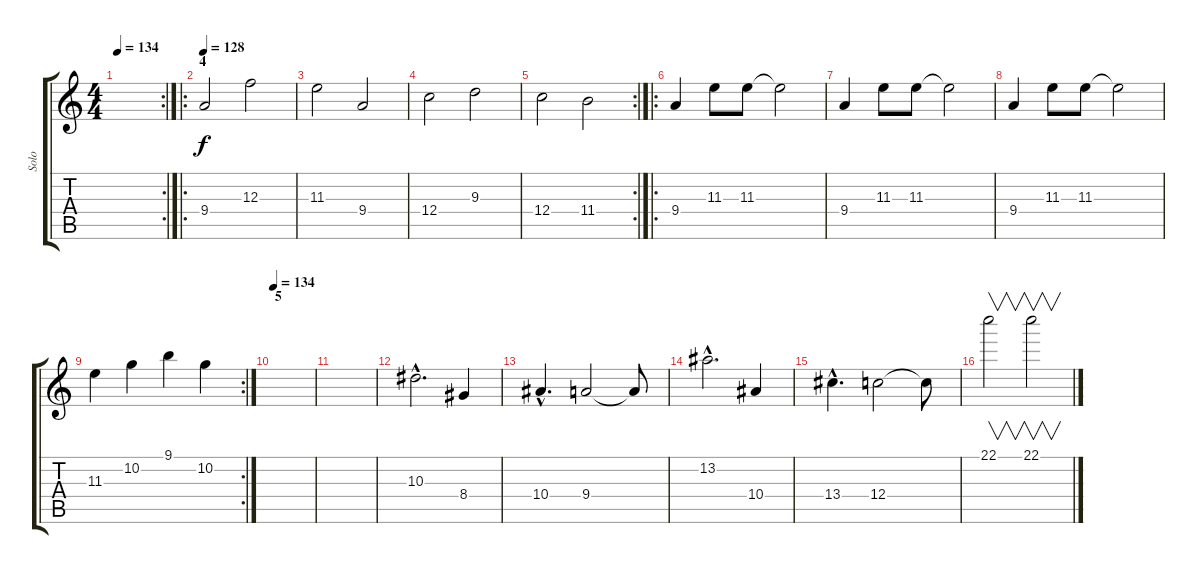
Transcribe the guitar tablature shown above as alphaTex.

\track ("Solo" "Solo") {instrument distortionguitar}
\staff {score tabs}
\tuning (D4 A3 F3 C3 G2 D2) {hide}
\rc 2
\ts (4 4)
\tempo 134
\clef g2
\ks c
|
\ro
\section ("" "4")
\tempo 128
9.4.2 12.3.2 |
11.3.2 9.4.2 |
12.4.2 9.3.2 |
\rc 2
12.4.2 11.4.2 |
\ro
9.4.4 11.3.8 11.3.8 11.3{t}.2 |
9.4.4 11.3.8 11.3.8 11.3{t}.2 |
9.4.4 11.3.8 11.3.8 11.3{t}.2 |
\rc 2
11.3.4 10.2.4 9.1.4 10.2.4 |
\section ("" "5")
\tempo 134
|
|
10.3{hac}.2{d} 8.4.4 |
10.4{hac}.4{d} 9.4.2 9.4{t}.8 |
13.2{hac}.2{d} 10.4.4 |
13.4{hac}.4{d} 12.4.2 12.4{t}.8 |
22.1.2{v} 22.1.2{v}
